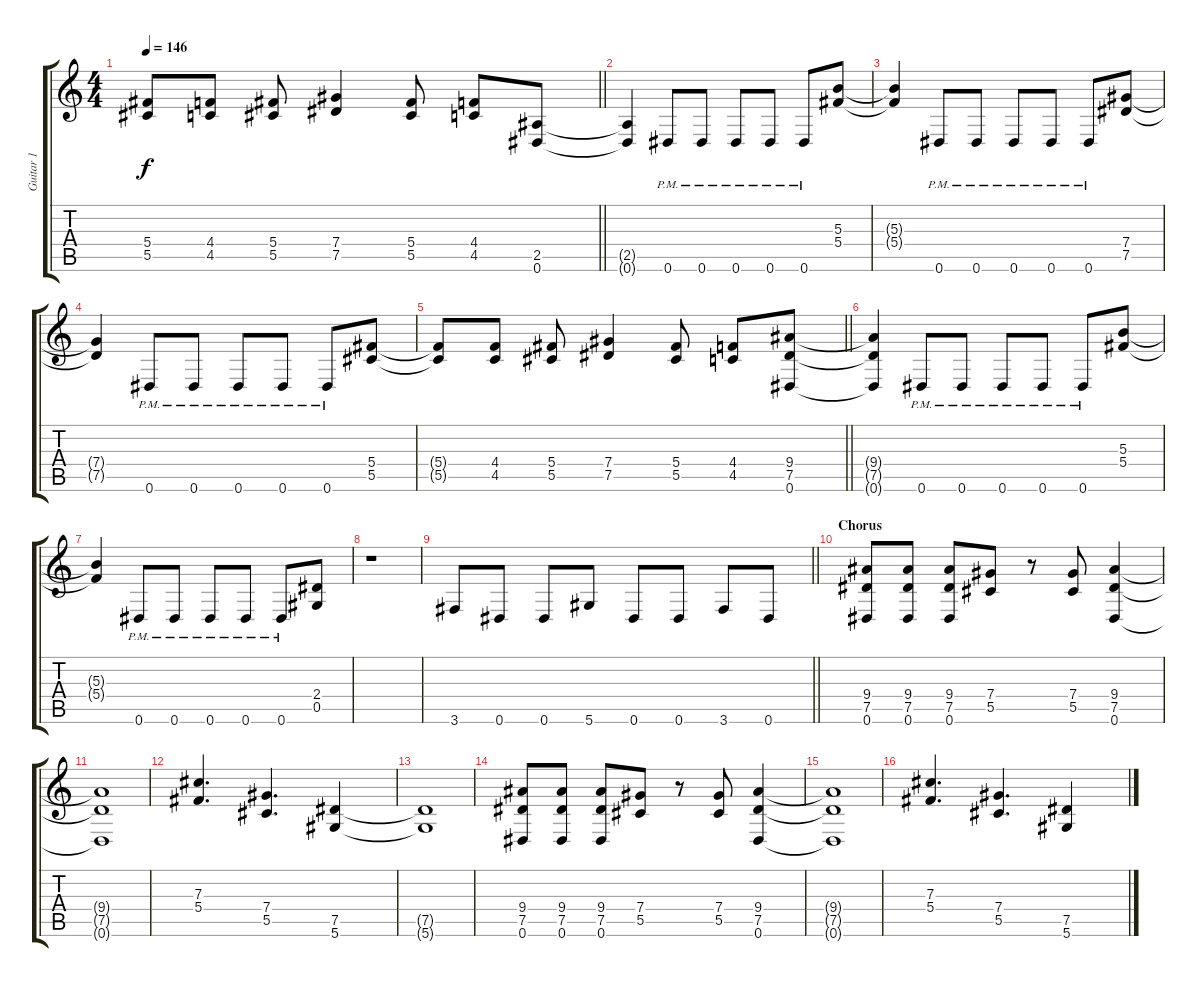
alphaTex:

\track ("Guitar 1" "Guitar 1") {instrument distortionguitar}
\staff {score tabs}
\tuning (Eb4 Bb3 Gb3 Db3 Ab2 Eb2) {hide}
\ts (4 4)
\tempo 146
\clef g2
\barLineRight lightlight
\ks c
(5.4{t} 5.5{t}).8{dy f} (4.4 4.5).8 (5.4 5.5).8 (7.4 7.5).4 (5.4 5.5).8 (4.4 4.5).8 (2.5 0.6).8 |
(2.5{t} 0.6{t}).4 0.6{pm}.8 0.6{pm}.8 0.6{pm}.8 0.6{pm}.8 0.6{pm}.8 (5.3 5.4).8 |
(5.3{t} 5.4{t}).4 0.6{pm}.8 0.6{pm}.8 0.6{pm}.8 0.6{pm}.8 0.6{pm}.8 (7.4 7.5).8 |
(7.4{t} 7.5{t}).4 0.6{pm}.8 0.6{pm}.8 0.6{pm}.8 0.6{pm}.8 0.6{pm}.8 (5.4 5.5).8 |
\barLineRight lightlight
(5.4{t} 5.5{t}).8 (4.4 4.5).8 (5.4 5.5).8 (7.4 7.5).4 (5.4 5.5).8 (4.4 4.5).8 (9.4 7.5 0.6).8 |
(9.4{t} 7.5{t} 0.6{t}).4 0.6{pm}.8 0.6{pm}.8 0.6{pm}.8 0.6{pm}.8 0.6{pm}.8 (5.3 5.4).8 |
(5.3{t} 5.4{t}).4 0.6{pm}.8 0.6{pm}.8 0.6{pm}.8 0.6{pm}.8 0.6{pm}.8 (2.4 0.5).8 |
r.1 |
\barLineRight lightlight
3.6.8 0.6.8 0.6.8 5.6.8 0.6.8 0.6.8 3.6.8 0.6.8 |
\section ("" "Chorus")
(9.4 7.5 0.6).8 (9.4 7.5 0.6).8 (9.4 7.5 0.6).8 (7.4 5.5).8 r.8 (7.4 5.5).8 (9.4 7.5 0.6).4 |
(9.4{t} 7.5{t} 0.6{t}).1 |
(7.3 5.4).4{d} (7.4 5.5).4{d} (7.5 5.6).4 |
(7.5{t} 5.6{t}).1 |
(9.4 7.5 0.6).8 (9.4 7.5 0.6).8 (9.4 7.5 0.6).8 (7.4 5.5).8 r.8 (7.4 5.5).8 (9.4 7.5 0.6).4 |
(9.4{t} 7.5{t} 0.6{t}).1 |
(7.3 5.4).4{d} (7.4 5.5).4{d} (7.5 5.6).4
